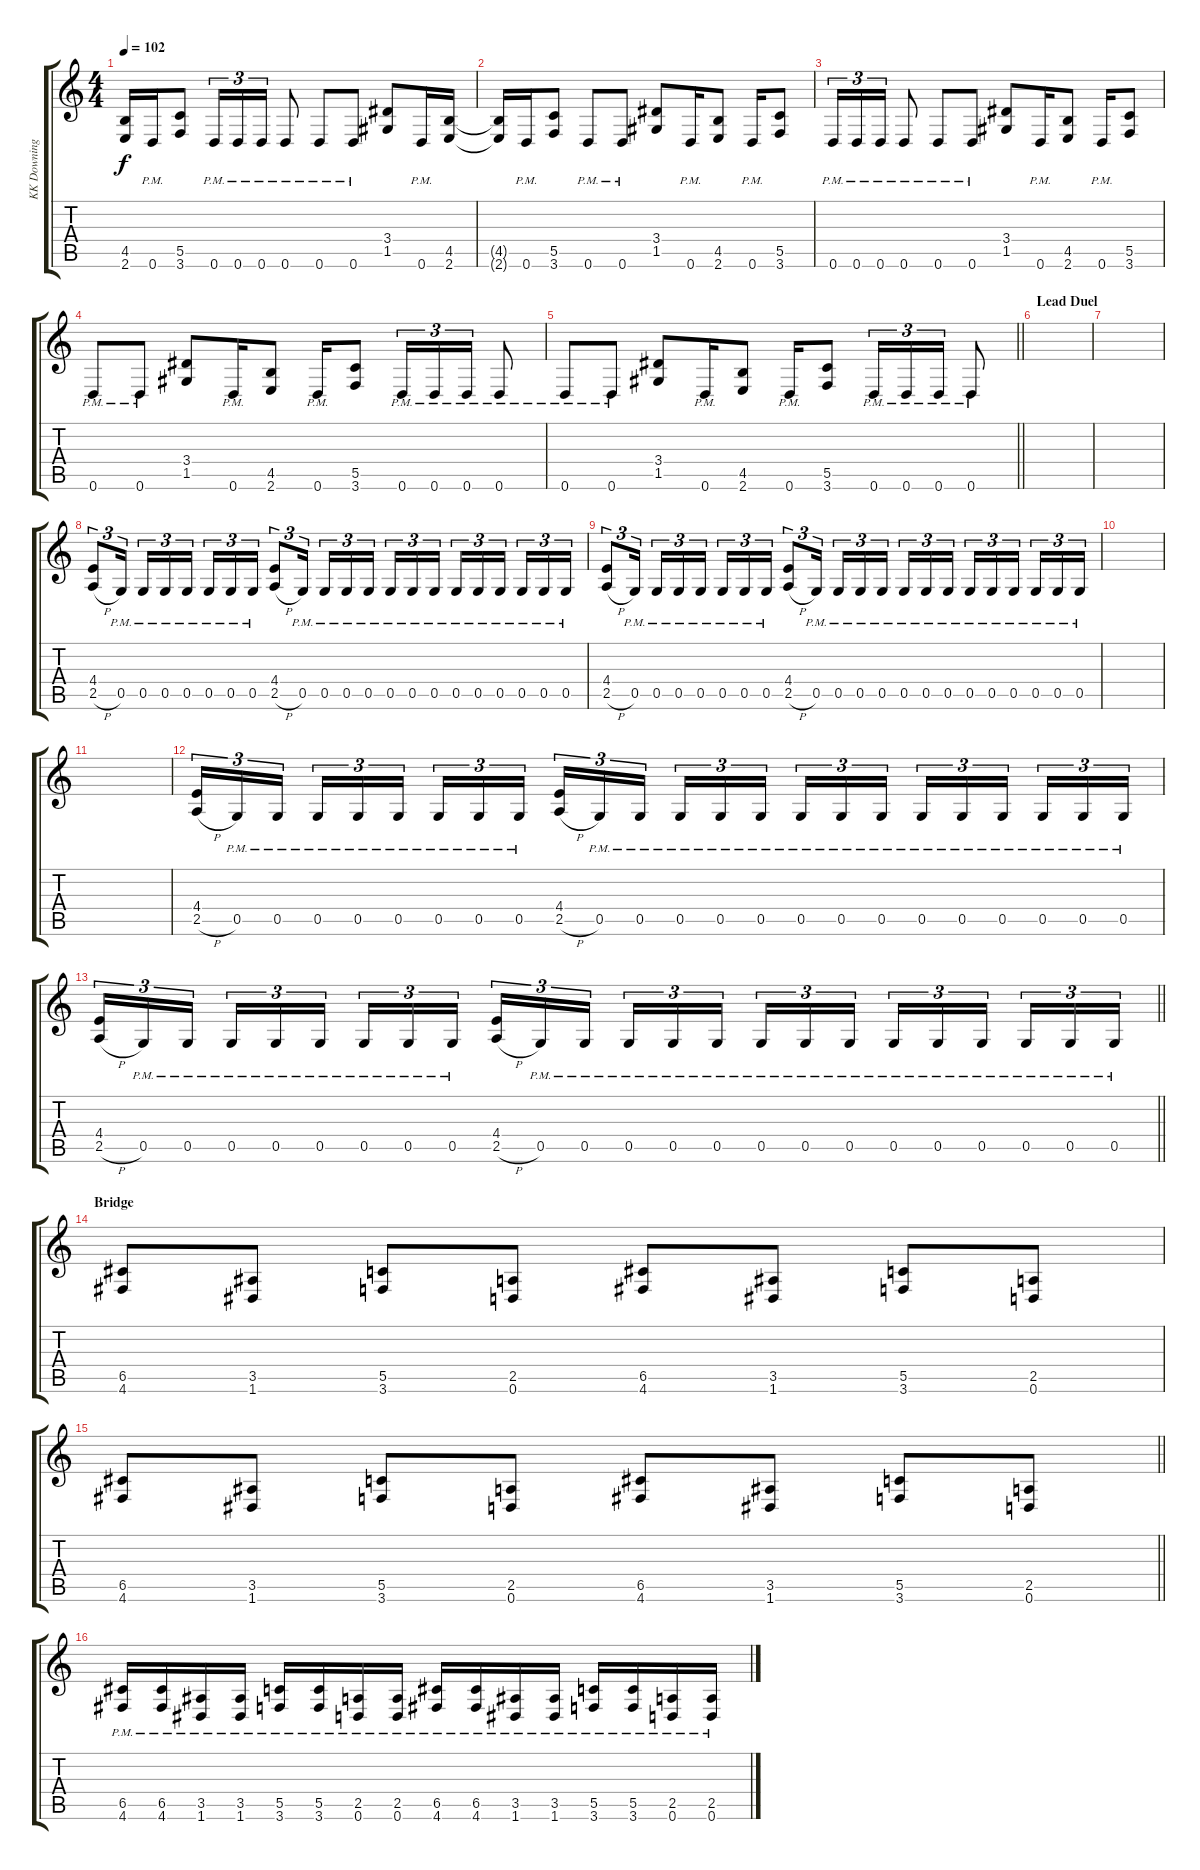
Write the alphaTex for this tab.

\track ("KK Downing" "KK Downing") {instrument distortionguitar}
\staff {score tabs}
\tuning (D4 A3 F3 C3 G2 D2) {hide}
\ts (4 4)
\tempo 102
\clef g2
\ks c
(4.5{t} 2.6{t}).16{dy f} 0.6{pm}.16 (5.5 3.6).8 0.6{pm}.16{tu (3 2)} 0.6{pm}.16{tu (3 2)} 0.6{pm}.16{tu (3 2)} 0.6{pm}.8 0.6{pm}.8 0.6{pm}.8 (3.4 1.5).8 0.6{pm}.16 (4.5 2.6).16 |
(4.5{t} 2.6{t}).16 0.6{pm}.16 (5.5 3.6).8 0.6{pm}.8 0.6{pm}.8 (3.4 1.5).8 0.6{pm}.16 (4.5 2.6).8 0.6{pm}.16 (5.5 3.6).8 |
0.6{pm}.16{tu (3 2)} 0.6{pm}.16{tu (3 2)} 0.6{pm}.16{tu (3 2)} 0.6{pm}.8 0.6{pm}.8 0.6{pm}.8 (3.4 1.5).8 0.6{pm}.16 (4.5 2.6).8 0.6{pm}.16 (5.5 3.6).8 |
0.6{pm}.8 0.6{pm}.8 (3.4 1.5).8 0.6{pm}.16 (4.5 2.6).8 0.6{pm}.16 (5.5 3.6).8 0.6{pm}.16{tu (3 2)} 0.6{pm}.16{tu (3 2)} 0.6{pm}.16{tu (3 2)} 0.6{pm}.8 |
\barLineRight lightlight
0.6{pm}.8 0.6{pm}.8 (3.4 1.5).8 0.6{pm}.16 (4.5 2.6).8 0.6{pm}.16 (5.5 3.6).8 0.6{pm}.16{tu (3 2)} 0.6{pm}.16{tu (3 2)} 0.6{pm}.16{tu (3 2)} 0.6{pm}.8 |
\section ("" "Lead Duel")
|
|
(4.4 2.5{h}).8{tu (3 2)} 0.5{pm}.16{tu (3 2) beam splitsecondary} 0.5{pm}.16{tu (3 2)} 0.5{pm}.16{tu (3 2)} 0.5{pm}.16{tu (3 2)} 0.5{pm}.16{tu (3 2)} 0.5{pm}.16{tu (3 2)} 0.5{pm}.16{tu (3 2)} (4.4 2.5{h}).8{tu (3 2)} 0.5{pm}.16{tu (3 2)} 0.5{pm}.16{tu (3 2)} 0.5{pm}.16{tu (3 2)} 0.5{pm}.16{tu (3 2) beam splitsecondary} 0.5{pm}.16{tu (3 2)} 0.5{pm}.16{tu (3 2)} 0.5{pm}.16{tu (3 2)} 0.5{pm}.16{tu (3 2)} 0.5{pm}.16{tu (3 2)} 0.5{pm}.16{tu (3 2) beam splitsecondary} 0.5{pm}.16{tu (3 2)} 0.5{pm}.16{tu (3 2)} 0.5{pm}.16{tu (3 2)} |
(4.4 2.5{h}).8{tu (3 2)} 0.5{pm}.16{tu (3 2) beam splitsecondary} 0.5{pm}.16{tu (3 2)} 0.5{pm}.16{tu (3 2)} 0.5{pm}.16{tu (3 2)} 0.5{pm}.16{tu (3 2)} 0.5{pm}.16{tu (3 2)} 0.5{pm}.16{tu (3 2)} (4.4 2.5{h}).8{tu (3 2)} 0.5{pm}.16{tu (3 2)} 0.5{pm}.16{tu (3 2)} 0.5{pm}.16{tu (3 2)} 0.5{pm}.16{tu (3 2) beam splitsecondary} 0.5{pm}.16{tu (3 2)} 0.5{pm}.16{tu (3 2)} 0.5{pm}.16{tu (3 2)} 0.5{pm}.16{tu (3 2)} 0.5{pm}.16{tu (3 2)} 0.5{pm}.16{tu (3 2) beam splitsecondary} 0.5{pm}.16{tu (3 2)} 0.5{pm}.16{tu (3 2)} 0.5{pm}.16{tu (3 2)} |
|
|
(4.4 2.5{h}).16{tu (3 2)} 0.5{pm}.16{tu (3 2)} 0.5{pm}.16{tu (3 2) beam splitsecondary} 0.5{pm}.16{tu (3 2)} 0.5{pm}.16{tu (3 2)} 0.5{pm}.16{tu (3 2)} 0.5{pm}.16{tu (3 2)} 0.5{pm}.16{tu (3 2)} 0.5{pm}.16{tu (3 2) beam splitsecondary} (4.4 2.5{h}).16{tu (3 2)} 0.5{pm}.16{tu (3 2)} 0.5{pm}.16{tu (3 2)} 0.5{pm}.16{tu (3 2)} 0.5{pm}.16{tu (3 2)} 0.5{pm}.16{tu (3 2) beam splitsecondary} 0.5{pm}.16{tu (3 2)} 0.5{pm}.16{tu (3 2)} 0.5{pm}.16{tu (3 2)} 0.5{pm}.16{tu (3 2)} 0.5{pm}.16{tu (3 2)} 0.5{pm}.16{tu (3 2) beam splitsecondary} 0.5{pm}.16{tu (3 2)} 0.5{pm}.16{tu (3 2)} 0.5{pm}.16{tu (3 2)} |
\barLineRight lightlight
(4.4 2.5{h}).16{tu (3 2)} 0.5{pm}.16{tu (3 2)} 0.5{pm}.16{tu (3 2) beam splitsecondary} 0.5{pm}.16{tu (3 2)} 0.5{pm}.16{tu (3 2)} 0.5{pm}.16{tu (3 2)} 0.5{pm}.16{tu (3 2)} 0.5{pm}.16{tu (3 2)} 0.5{pm}.16{tu (3 2) beam splitsecondary} (4.4 2.5{h}).16{tu (3 2)} 0.5{pm}.16{tu (3 2)} 0.5{pm}.16{tu (3 2)} 0.5{pm}.16{tu (3 2)} 0.5{pm}.16{tu (3 2)} 0.5{pm}.16{tu (3 2) beam splitsecondary} 0.5{pm}.16{tu (3 2)} 0.5{pm}.16{tu (3 2)} 0.5{pm}.16{tu (3 2)} 0.5{pm}.16{tu (3 2)} 0.5{pm}.16{tu (3 2)} 0.5{pm}.16{tu (3 2) beam splitsecondary} 0.5{pm}.16{tu (3 2)} 0.5{pm}.16{tu (3 2)} 0.5{pm}.16{tu (3 2)} |
\section ("" "Bridge")
(6.5 4.6).8 (3.5 1.6).8 (5.5 3.6).8 (2.5 0.6).8 (6.5 4.6).8 (3.5 1.6).8 (5.5 3.6).8 (2.5 0.6).8 |
\barLineRight lightlight
(6.5 4.6).8 (3.5 1.6).8 (5.5 3.6).8 (2.5 0.6).8 (6.5 4.6).8 (3.5 1.6).8 (5.5 3.6).8 (2.5 0.6).8 |
(6.5{pm} 4.6{pm}).16 (6.5{pm} 4.6{pm}).16 (3.5{pm} 1.6{pm}).16 (3.5{pm} 1.6{pm}).16 (5.5{pm} 3.6{pm}).16 (5.5{pm} 3.6{pm}).16 (2.5{pm} 0.6{pm}).16 (2.5{pm} 0.6{pm}).16 (6.5{pm} 4.6{pm}).16 (6.5{pm} 4.6{pm}).16 (3.5{pm} 1.6{pm}).16 (3.5{pm} 1.6{pm}).16 (5.5{pm} 3.6{pm}).16 (5.5{pm} 3.6{pm}).16 (2.5{pm} 0.6{pm}).16 (2.5{pm} 0.6{pm}).16
